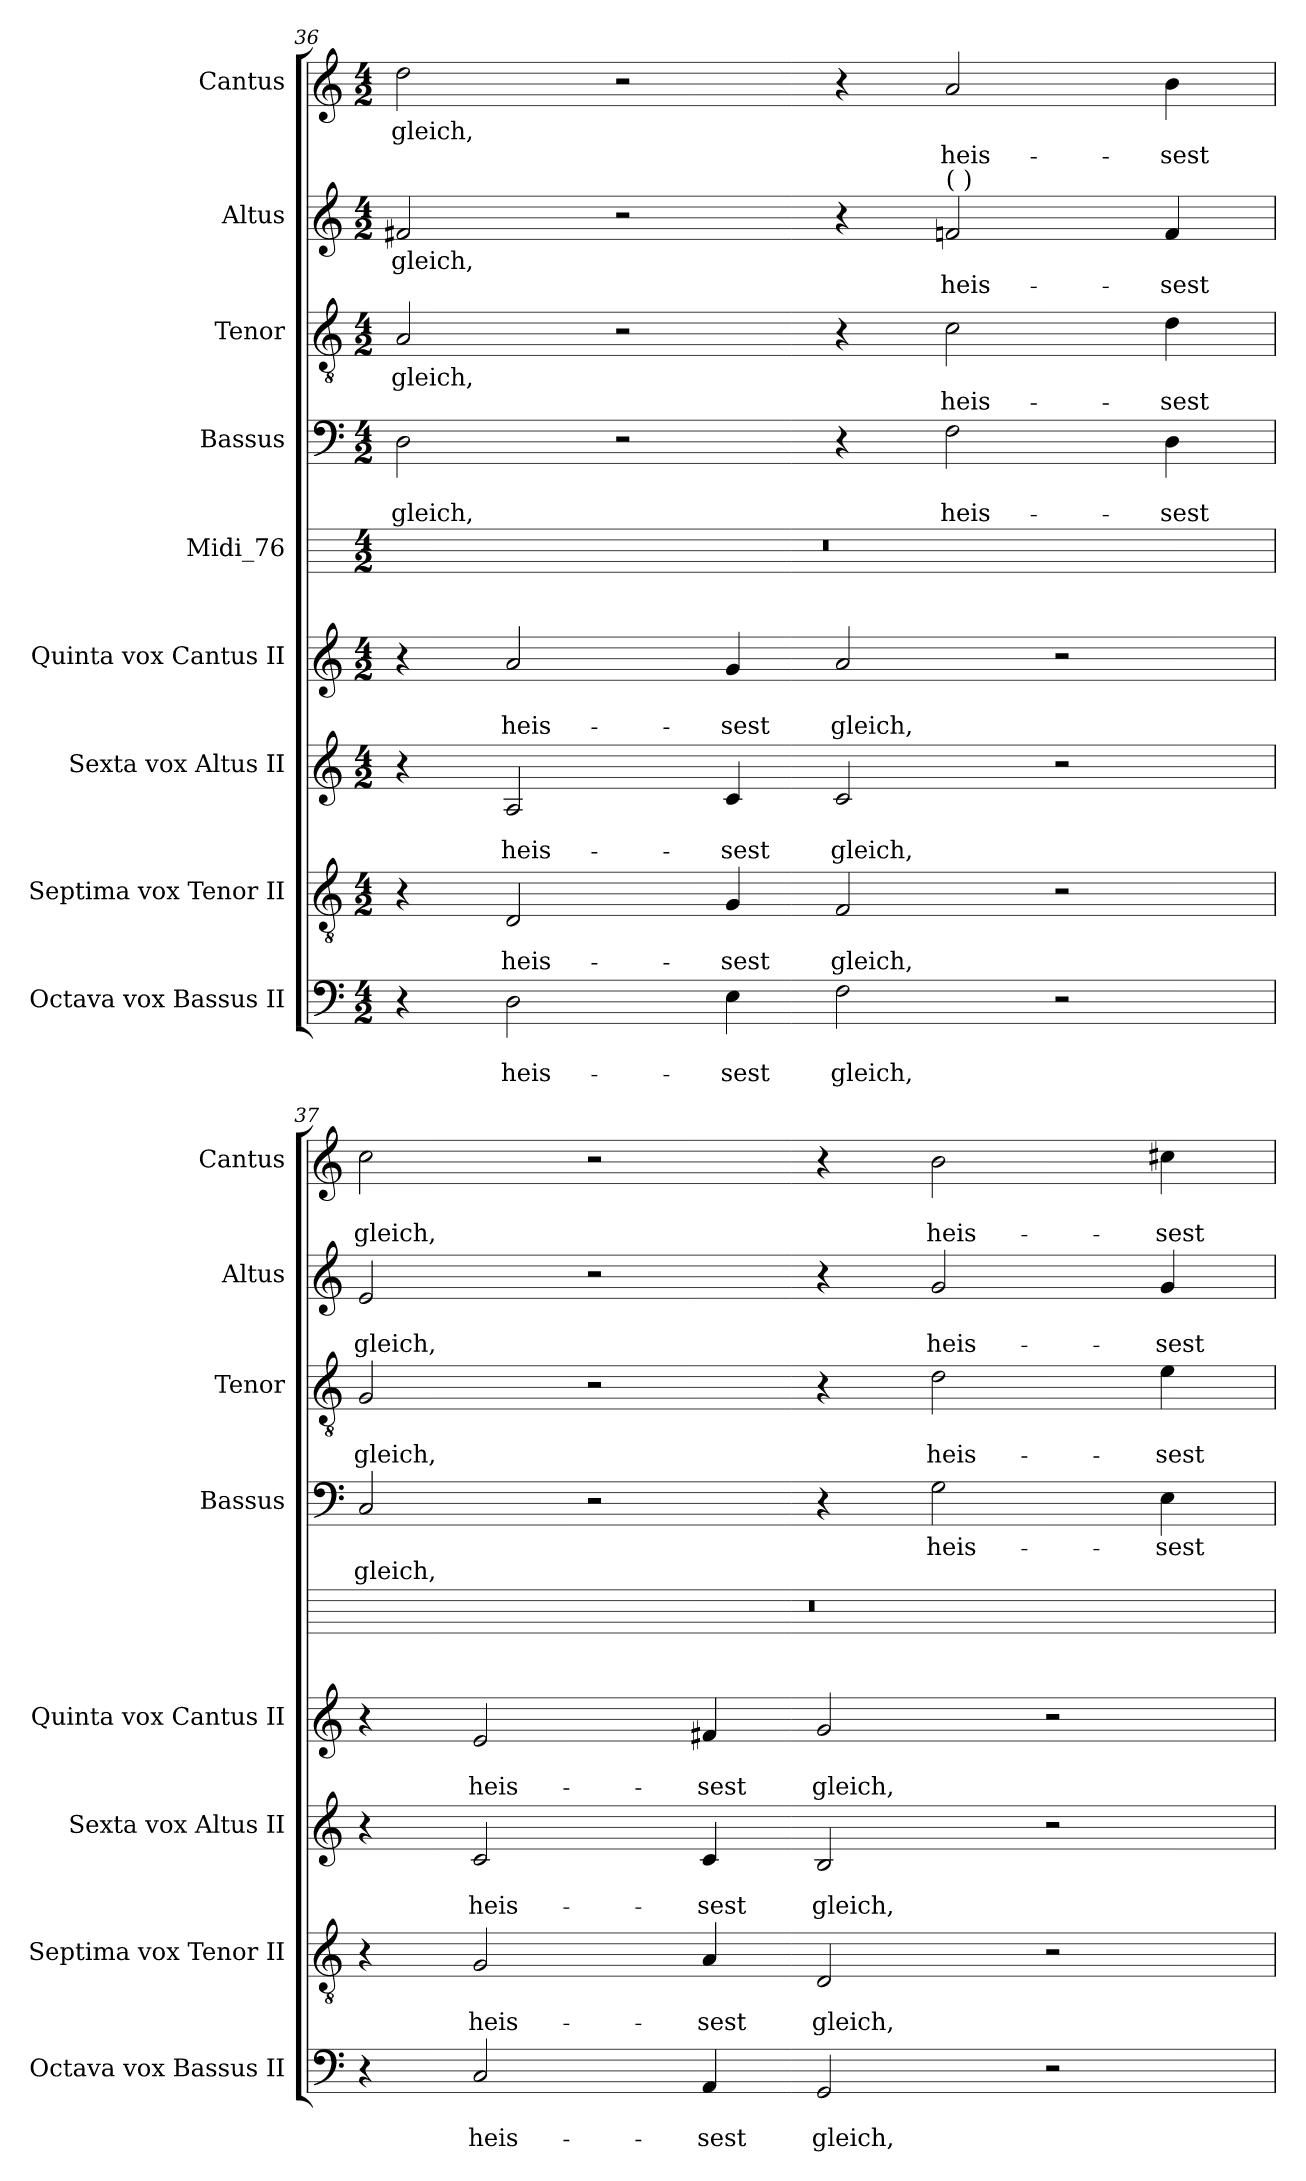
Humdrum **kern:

**kern	**text	**text	**kern	**text	**text	**kern	**text	**text	**kern	**text	**text	**kern	**kern	**text	**text	**kern	**text	**text	**kern	**text	**text	**kern	**text	**text
*part9	*part9	*part9	*part8	*part8	*part8	*part7	*part7	*part7	*part6	*part6	*part6	*part5	*part4	*part4	*part4	*part3	*part3	*part3	*part2	*part2	*part2	*part1	*part1	*part1
*staff9	*staff9	*staff9	*staff8	*staff8	*staff8	*staff7	*staff7	*staff7	*staff6	*staff6	*staff6	*staff5	*staff4	*staff4	*staff4	*staff3	*staff3	*staff3	*staff2	*staff2	*staff2	*staff1	*staff1	*staff1
*I"Octava vox Bassus II	*	*	*I"Septima vox Tenor II	*	*	*I"Sexta vox Altus II	*	*	*I"Quinta vox Cantus II	*	*	*I"Midi_76	*I"Bassus	*	*	*I"Tenor	*	*	*I"Altus	*	*	*I"Cantus	*	*
*I'Octava vox Bassus II	*	*	*I'Septima vox Tenor II	*	*	*I'Sexta vox Altus II	*	*	*I'Quinta vox Cantus II	*	*	*	*I'Bassus	*	*	*I'Tenor	*	*	*I'Altus	*	*	*I'Cantus	*	*
*clefF4	*	*	*clefGv2	*	*	*clefG2	*	*	*clefG2	*	*	*	*clefF4	*	*	*clefGv2	*	*	*clefG2	*	*	*clefG2	*	*
*k[]	*	*	*k[]	*	*	*k[]	*	*	*k[]	*	*	*	*k[]	*	*	*k[]	*	*	*k[]	*	*	*k[]	*	*
*C:	*	*	*C:	*	*	*C:	*	*	*C:	*	*	*	*C:	*	*	*C:	*	*	*C:	*	*	*C:	*	*
*M4/2	*	*	*M4/2	*	*	*M4/2	*	*	*M4/2	*	*	*M4/2	*M4/2	*	*	*M4/2	*	*	*M4/2	*	*	*M4/2	*	*
=36	=36	=36	=36	=36	=36	=36	=36	=36	=36	=36	=36	=36	=36	=36	=36	=36	=36	=36	=36	=36	=36	=36	=36	=36
!	!	!	!	!	!	!	!	!	!	!	!	!	!	!	!LO:LY:b	!	!LO:LY:b	!	!	!LO:LY:b	!	!	!LO:LY:b	!
4r	.	.	4r	.	.	4r	.	.	4r	.	.	0r	2D	.	gleich,	2A	gleich,	.	2f#X	gleich,	.	2dd	gleich,	.
!	!	!LO:LY:b	!	!	!LO:LY:b	!	!	!LO:LY:b	!	!	!LO:LY:b	!	!	!	!	!	!	!	!	!	!	!	!	!
2D	.	heis-	2D	.	heis-	2A	.	heis-	2a	.	heis-	.	.	.	.	.	.	.	.	.	.	.	.	.
.	.	.	.	.	.	.	.	.	.	.	.	.	2r	.	.	2r	.	.	2r	.	.	2r	.	.
!	!	!LO:LY:b	!	!	!LO:LY:b	!	!	!LO:LY:b	!	!	!LO:LY:b	!	!	!	!	!	!	!	!	!	!	!	!	!
4E	.	-sest	4G	.	-sest	4c	.	-sest	4g	.	-sest	.	.	.	.	.	.	.	.	.	.	.	.	.
!	!	!LO:LY:b	!	!	!LO:LY:b	!	!	!LO:LY:b	!	!	!LO:LY:b	!	!	!	!	!	!	!	!	!	!	!	!	!
2F	.	gleich,	2F	.	gleich,	2c	.	gleich,	2a	.	gleich,	.	4r	.	.	4r	.	.	4r	.	.	4r	.	.
!	!	!	!	!	!	!	!	!	!	!	!	!	!	!	!	!	!	!	!LO:TX:a:t=(  )	!	!	!	!	!
!	!	!	!	!	!	!	!	!	!	!	!	!	!	!	!LO:LY:b	!	!	!LO:LY:b	!	!	!LO:LY:b	!	!	!LO:LY:b
.	.	.	.	.	.	.	.	.	.	.	.	.	2F	.	heis-	2c	.	heis-	2f	.	heis-	2a	.	heis-
2r	.	.	2r	.	.	2r	.	.	2r	.	.	.	.	.	.	.	.	.	.	.	.	.	.	.
!	!	!	!	!	!	!	!	!	!	!	!	!	!	!	!LO:LY:b	!	!	!LO:LY:b	!	!	!LO:LY:b	!	!	!LO:LY:b
.	.	.	.	.	.	.	.	.	.	.	.	.	4D	.	-sest	4d	.	-sest	4f	.	-sest	4b	.	-sest
=37	=37	=37	=37	=37	=37	=37	=37	=37	=37	=37	=37	=37	=37	=37	=37	=37	=37	=37	=37	=37	=37	=37	=37	=37
!	!	!	!	!	!	!	!	!	!	!	!	!	!	!	!LO:LY:b	!	!	!LO:LY:b	!	!	!LO:LY:b	!	!	!LO:LY:b
4r	.	.	4r	.	.	4r	.	.	4r	.	.	0r	2C	.	gleich,	2G	.	gleich,	2e	.	gleich,	2cc	.	gleich,
!	!	!LO:LY:b	!	!	!LO:LY:b	!	!	!LO:LY:b	!	!	!LO:LY:b	!	!	!	!	!	!	!	!	!	!	!	!	!
2C	.	heis-	2G	.	heis-	2c	.	heis-	2e	.	heis-	.	.	.	.	.	.	.	.	.	.	.	.	.
.	.	.	.	.	.	.	.	.	.	.	.	.	2r	.	.	2r	.	.	2r	.	.	2r	.	.
!	!	!LO:LY:b	!	!	!LO:LY:b	!	!	!LO:LY:b	!	!	!LO:LY:b	!	!	!	!	!	!	!	!	!	!	!	!	!
4AA	.	-sest	4A	.	-sest	4c	.	-sest	4f#X	.	-sest	.	.	.	.	.	.	.	.	.	.	.	.	.
!	!	!LO:LY:b	!	!	!LO:LY:b	!	!	!LO:LY:b	!	!	!LO:LY:b	!	!	!	!	!	!	!	!	!	!	!	!	!
2GG	.	gleich,	2D	.	gleich,	2B	.	gleich,	2g	.	gleich,	.	4r	.	.	4r	.	.	4r	.	.	4r	.	.
!	!	!	!	!	!	!	!	!	!	!	!	!	!	!LO:LY:b	!	!	!	!LO:LY:b	!	!	!LO:LY:b	!	!	!LO:LY:b
.	.	.	.	.	.	.	.	.	.	.	.	.	2G	heis-	.	2d	.	heis-	2g	.	heis-	2b	.	heis-
2r	.	.	2r	.	.	2r	.	.	2r	.	.	.	.	.	.	.	.	.	.	.	.	.	.	.
!	!	!	!	!	!	!	!	!	!	!	!	!	!	!LO:LY:b	!	!	!	!LO:LY:b	!	!	!LO:LY:b	!	!	!LO:LY:b
.	.	.	.	.	.	.	.	.	.	.	.	.	4E	-sest	.	4e	.	-sest	4g	.	-sest	4cc#X	.	-sest
=	=	=	=	=	=	=	=	=	=	=	=	=	=	=	=	=	=	=	=	=	=	=	=	=
*-	*-	*-	*-	*-	*-	*-	*-	*-	*-	*-	*-	*-	*-	*-	*-	*-	*-	*-	*-	*-	*-	*-	*-	*-
